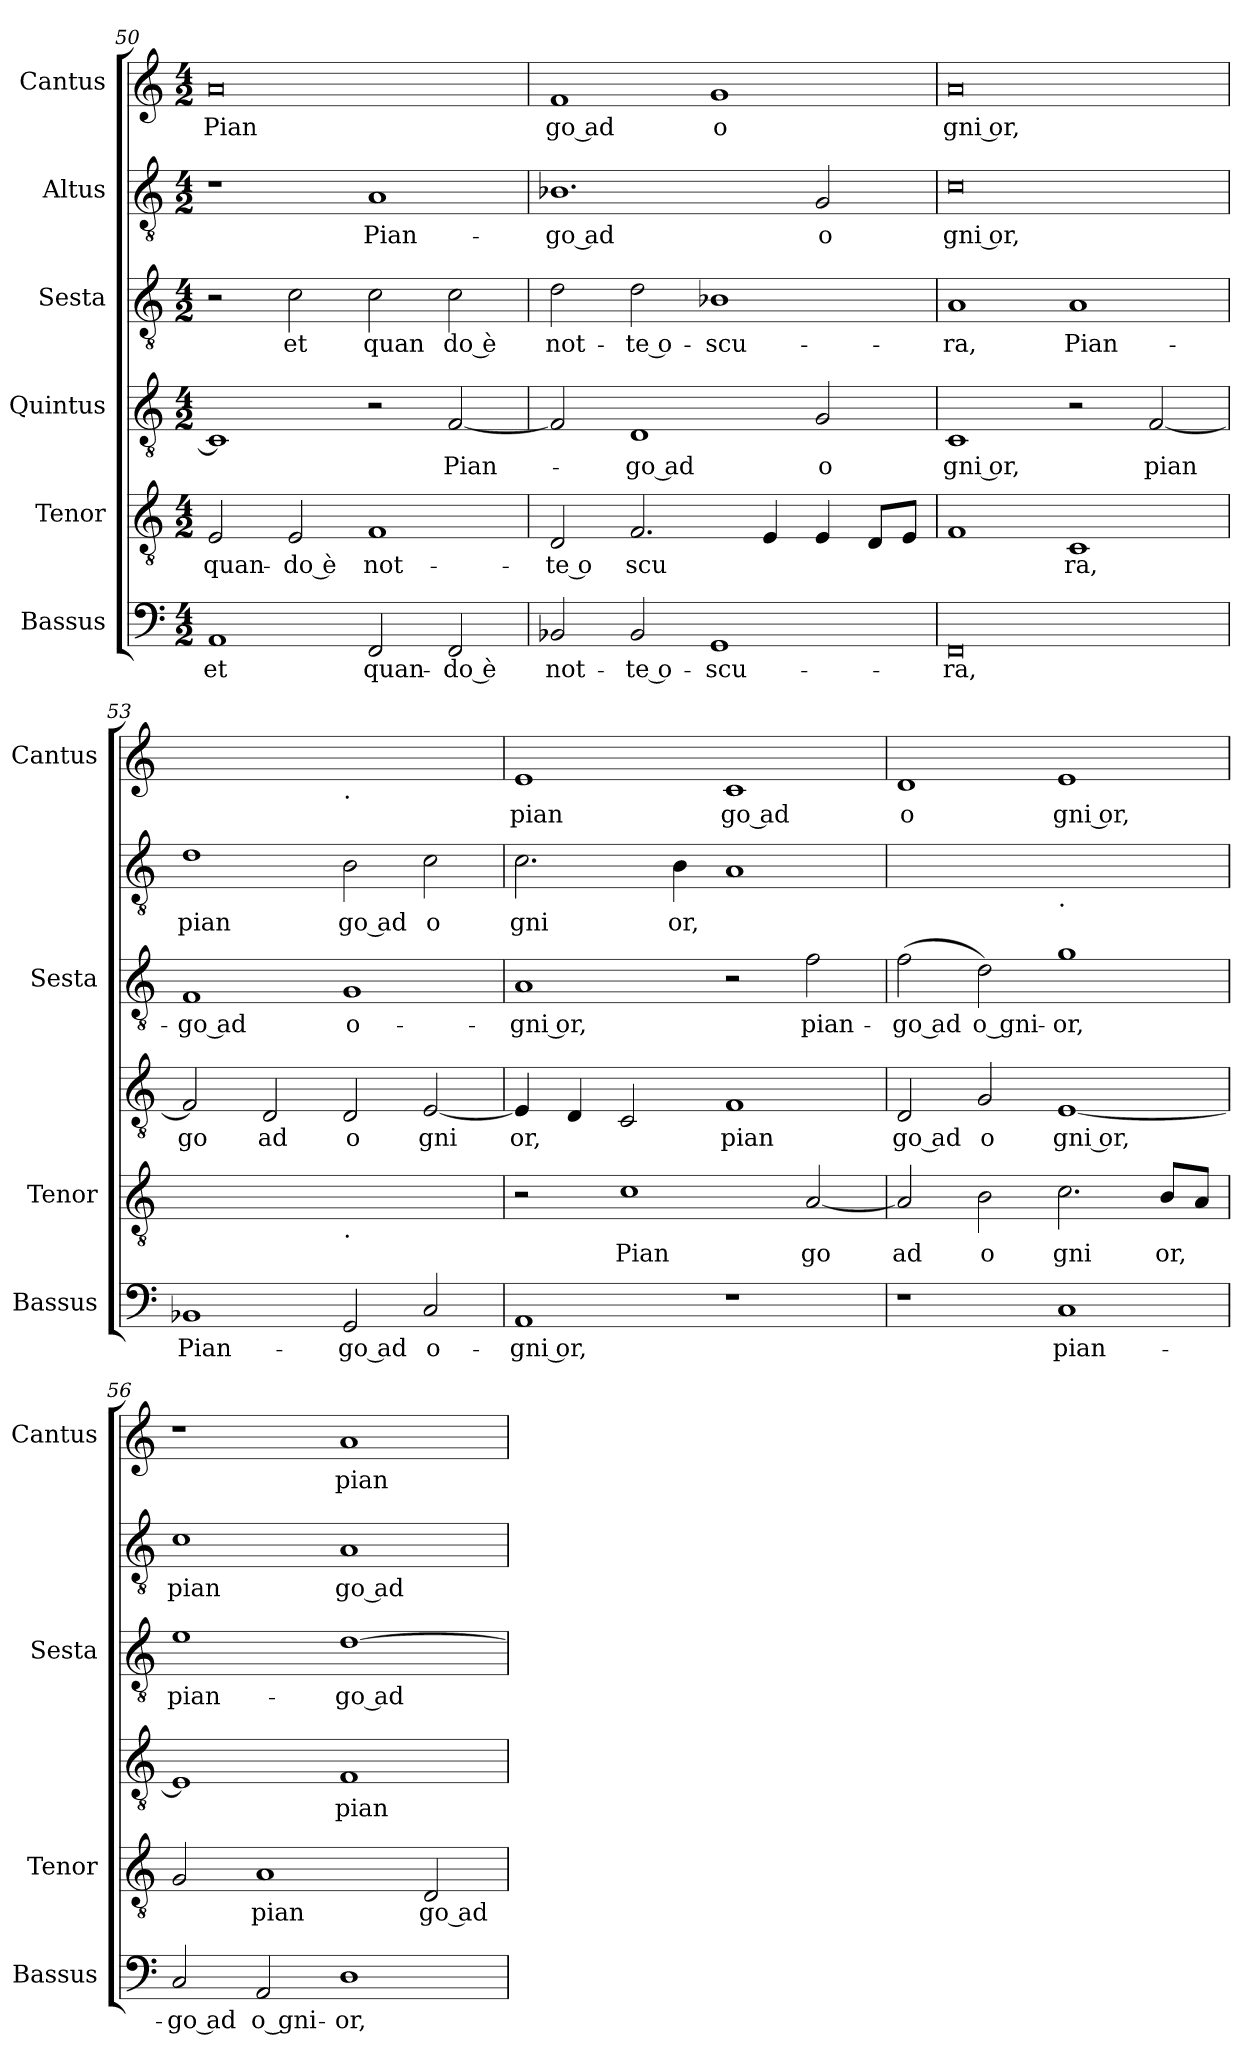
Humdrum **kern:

**kern	**text	**kern	**text	**kern	**text	**kern	**text	**kern	**text	**kern	**text
*part6	*part6	*part5	*part5	*part4	*part4	*part3	*part3	*part2	*part2	*part1	*part1
*staff6	*staff6	*staff5	*staff5	*staff4	*staff4	*staff3	*staff3	*staff2	*staff2	*staff1	*staff1
*I"Bassus	*	*I"Tenor	*	*I"Quintus	*	*I"Sesta	*	*I"Altus	*	*I"Cantus	*
*I'Bassus	*	*I'Tenor	*	*	*	*I'Sesta	*	*	*	*I'Cantus	*
*clefF4	*	*clefGv2	*	*clefGv2	*	*clefGv2	*	*clefGv2	*	*clefG2	*
*k[]	*	*k[]	*	*k[]	*	*k[]	*	*k[]	*	*k[]	*
*M4/2	*	*M4/2	*	*M4/2	*	*M4/2	*	*M4/2	*	*M4/2	*
=50	=50	=50	=50	=50	=50	=50	=50	=50	=50	=50	=50
1AA	et	2E/	quan-	1C]	.	2r	.	1r	.	0a	Pian
.	.	2E/	-do è	.	.	2c\	et	.	.	.	.
2FF/	quan-	1F	not-	2r	.	2c\	quan	1A	Pian-	.	.
2FF/	-do è	.	.	[2F/	Pian-	2c\	do è	.	.	.	.
=51	=51	=51	=51	=51	=51	=51	=51	=51	=51	=51	=51
2BB-X/	not-	2D/	-te o	2F/]	.	2d\	not-	1.B-X	-go ad	1f	go ad
2BB-/	-te o-	2.F/	scu	1D	-go ad	2d\	-te o-	.	.	.	.
1GG	-scu-	.	.	.	.	1B-X	-scu-	.	.	1g	o
.	.	4E/	.	.	.	.	.	.	.	.	.
.	.	4E/	.	2G/	o	.	.	2G/	o	.	.
.	.	8D/L	.	.	.	.	.	.	.	.	.
.	.	8E/J	.	.	.	.	.	.	.	.	.
=52	=52	=52	=52	=52	=52	=52	=52	=52	=52	=52	=52
0FF	-ra,	1F	.	1C	gni or,	1A	-ra,	0c	gni or,	0a	gni or,
.	.	1C	ra,	2r	.	1A	Pian-	.	.	.	.
.	.	.	.	[2F/	pian	.	.	.	.	.	.
=53	=53	=53	=53	=53	=53	=53	=53	=53	=53	=53	=53
*	*	*^	*	*	*	*	*	*	*	*^	*
1BB-X	Pian-	0ryy	1ryy	.	2F/]	go	1F	-go ad	1d	pian	0ryy	1ryy	.
.	.	.	.	.	2D/	ad	.	.	.	.	.	.	.
!	!	!	!	!	!	!	!	!	!	!	!	!LO:TX:b:t=.	!
!	!	!	!LO:TX:b:t=.	!	!	!	!	!	!	!	!	!	!
2GG/	-go ad	.	1ryy	.	2D/	o	1G	o-	2B\	go ad	.	1ryy	.
2C/	o-	.	.	.	[2E/	gni	.	.	2c\	o	.	.	.
*	*	*v	*v	*	*	*	*	*	*	*	*v	*v	*
=54	=54	=54	=54	=54	=54	=54	=54	=54	=54	=54	=54
1AA	-gni or,	2r	.	4E/]	or,	1A	-gni or,	2.c\	gni	1e	pian
.	.	.	.	4D/	.	.	.	.	.	.	.
.	.	1c	Pian	2C/	.	.	.	.	.	.	.
.	.	.	.	.	.	.	.	4B\	or,	.	.
1r	.	.	.	1F	pian	2r	.	1A	.	1c	go ad
.	.	[2A/	go	.	.	2f\	pian-	.	.	.	.
=55	=55	=55	=55	=55	=55	=55	=55	=55	=55	=55	=55
*	*	*	*	*	*	*	*	*^	*	*	*
1r	.	2A/]	ad	2D/	go ad	(<2f\	-go ad	0ryy	1ryy	.	1d	o
.	.	2B\	o	2G/	o	2d\)	o gni-	.	.	.	.	.
!	!	!	!	!	!	!	!	!	!LO:TX:b:t=.	!	!	!
1C	pian-	2.c\	gni	[1E	gni or,	1g	-or,	.	1ryy	.	1e	gni or,
.	.	8B/L	or,	.	.	.	.	.	.	.	.	.
.	.	8A/J	.	.	.	.	.	.	.	.	.	.
*	*	*	*	*	*	*	*	*v	*v	*	*	*
=56	=56	=56	=56	=56	=56	=56	=56	=56	=56	=56	=56
2C/	-go ad	2G/	.	1E]	.	1e	pian-	1c	pian	1r	.
2AA/	o gni-	1A	pian	.	.	.	.	.	.	.	.
1D	-or,	.	.	1F	pian	[1d	-go ad	1A	go ad	1a	pian
.	.	2D/	go ad	.	.	.	.	.	.	.	.
=	=	=	=	=	=	=	=	=	=	=	=
*-	*-	*-	*-	*-	*-	*-	*-	*-	*-	*-	*-
